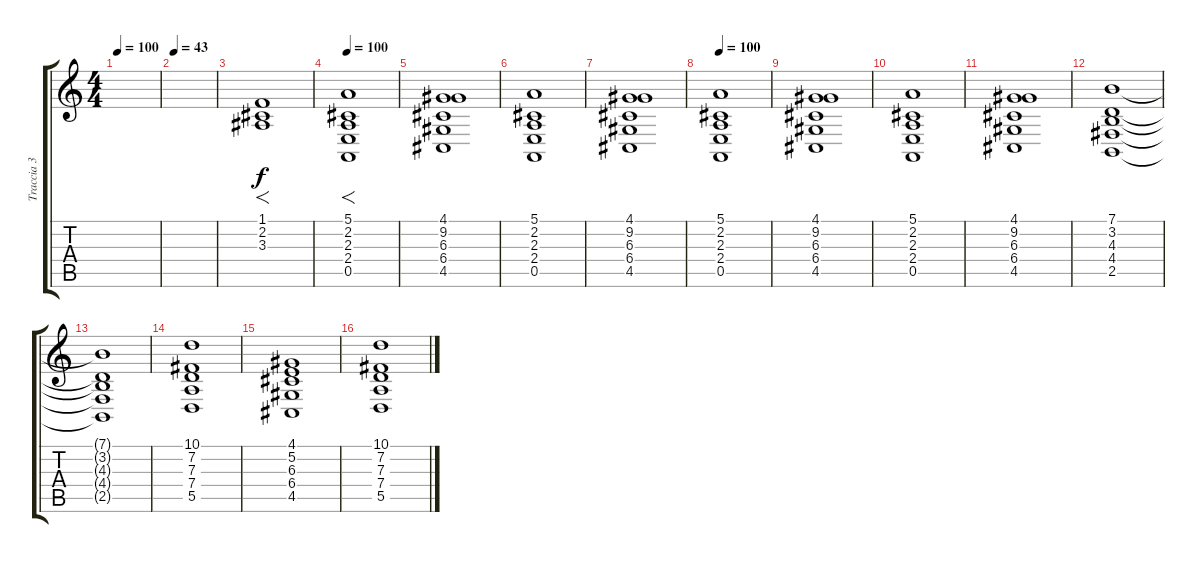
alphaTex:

\track ("Traccia 3" "Traccia 3") {instrument stringensemble1}
\staff {score tabs}
\tuning (E4 B3 G3 D3 A2 E2) {hide}
\ts (4 4)
\tempo 100
\clef g2
\ks c
|
\tempo 43
|
(1.1 2.2 3.3).1{f} |
\tempo 100
(5.1 2.2 2.3 2.4 0.5).1{f} |
(4.1 9.2 6.3 6.4 4.5).1 |
(5.1 2.2 2.3 2.4 0.5).1 |
(4.1 9.2 6.3 6.4 4.5).1 |
\tempo 100
(5.1 2.2 2.3 2.4 0.5).1 |
(4.1 9.2 6.3 6.4 4.5).1 |
(5.1 2.2 2.3 2.4 0.5).1 |
(4.1 9.2 6.3 6.4 4.5).1 |
(7.1 3.2 4.3 4.4 2.5).1 |
(7.1{t} 3.2{t} 4.3{t} 4.4{t} 2.5{t}).1 |
(10.1 7.2 7.3 7.4 5.5).1 |
(4.1 5.2 6.3 6.4 4.5).1 |
(10.1 7.2 7.3 7.4 5.5).1
